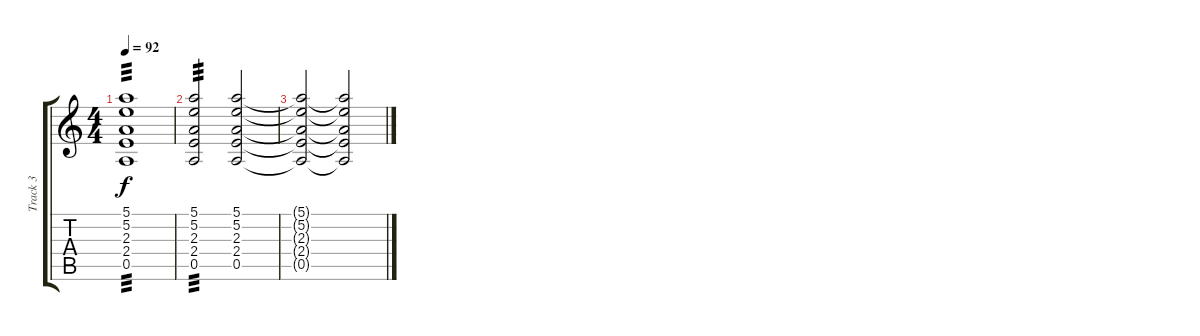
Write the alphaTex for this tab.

\track ("Track 3" "Track 3") {instrument overdrivenguitar}
\staff {score tabs}
\tuning (E4 B3 G3 D3 A2 E2) {hide}
\ts (4 4)
\tempo 92
\clef g2
\ks c
(5.1 5.2 2.3 2.4 0.5).1{tp 3 dy f} |
(5.1 5.2 2.3 2.4 0.5).2{tp 3} (5.1 5.2 2.3 2.4 0.5).2 |
(5.1{t} 5.2{t} 2.3{t} 2.4{t} 0.5{t}).2 (5.1{t} 5.2{t} 2.3{t} 2.4{t} 0.5{t}).2
